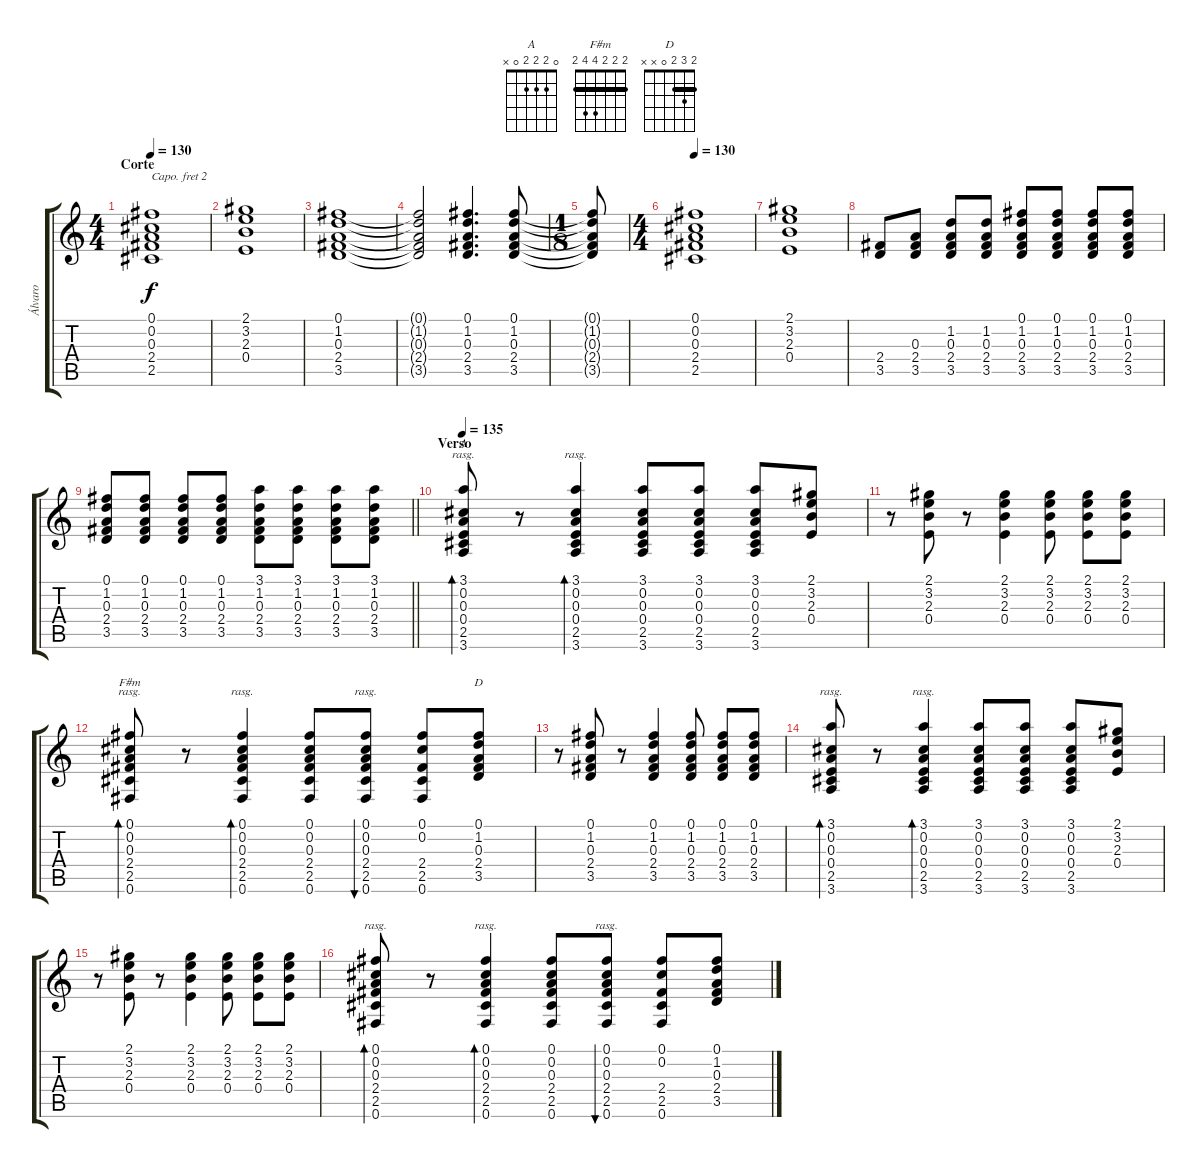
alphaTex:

\track ("Álvaro" "Álvaro") {instrument acousticguitarsteel}
\staff {score tabs}
\capo 2
\tuning (E4 B3 G3 D3 A2 E2) {hide}
\chord ("A" 0 2 2 2 0 x)
\chord ("F#m" 2 2 2 4 4 2) {barre 2}
\chord ("D" 2 3 2 0 x x) {barre 2}
\ts (4 4)
\section ("" "Corte")
\tempo 130
\clef g2
\ks c
(0.1 0.2 0.3 2.4 2.5).1{dy f balance 3} |
(2.1 3.2 2.3 0.4).1 |
(0.1 1.2 0.3 2.4 3.5).1 |
(0.1{t} 1.2{t} 0.3{t} 2.4{t} 3.5{t}).2 (0.1 1.2 0.3 2.4 3.5).4{d} (0.1 1.2 0.3 2.4 3.5).8 |
\ts (1 8)
(0.1{t} 1.2{t} 0.3{t} 2.4{t} 3.5{t}).8 |
\ts (4 4)
\tempo 130
(0.1 0.2 0.3 2.4 2.5).1{balance 3} |
(2.1 3.2 2.3 0.4).1 |
(2.4 3.5).8 (0.3 2.4 3.5).8 (1.2 0.3 2.4 3.5).8 (1.2 0.3 2.4 3.5).8 (0.1 1.2 0.3 2.4 3.5).8 (0.1 1.2 0.3 2.4 3.5).8 (0.1 1.2 0.3 2.4 3.5).8 (0.1 1.2 0.3 2.4 3.5).8 |
\barLineRight lightlight
(0.1 1.2 0.3 2.4 3.5).8 (0.1 1.2 0.3 2.4 3.5).8 (0.1 1.2 0.3 2.4 3.5).8 (0.1 1.2 0.3 2.4 3.5).8 (3.1 1.2 0.3 2.4 3.5).8 (3.1 1.2 0.3 2.4 3.5).8 (3.1 1.2 0.3 2.4 3.5).8 (3.1 1.2 0.3 2.4 3.5).8 |
\section ("" "Verso")
\tempo 135
(3.1 0.2 0.3 0.4 2.5 3.6).8{bd 30 ch "A" rasg ii volume 13 balance 10} r.8 (3.1 0.2 0.3 0.4 2.5 3.6).4{bd 30 rasg ii} (3.1 0.2 0.3 0.4 2.5 3.6).8 (3.1 0.2 0.3 0.4 2.5 3.6).8 (3.1 0.2 0.3 0.4 2.5 3.6).8 (2.1 3.2 2.3 0.4).8 |
r.8 (2.1 3.2 2.3 0.4).8 r.8 (2.1 3.2 2.3 0.4).4 (2.1 3.2 2.3 0.4).8 (2.1 3.2 2.3 0.4).8 (2.1 3.2 2.3 0.4).8 |
(0.1 0.2 0.3 2.4 2.5 0.6).8{bd 30 ch "F#m" rasg ii} r.8 (0.1 0.2 0.3 2.4 2.5 0.6).4{bd 30 rasg ii} (0.1 0.2 0.3 2.4 2.5 0.6).8 (0.1 0.2 0.3 2.4 2.5 0.6).8{bu 30 rasg ii} (0.1 0.2 2.4 2.5 0.6).8 (0.1 1.2 0.3 2.4 3.5).8{ch "D"} |
r.8 (0.1 1.2 0.3 2.4 3.5).8 r.8 (0.1 1.2 0.3 2.4 3.5).4 (0.1 1.2 0.3 2.4 3.5).8 (0.1 1.2 0.3 2.4 3.5).8 (0.1 1.2 0.3 2.4 3.5).8 |
(3.1 0.2 0.3 0.4 2.5 3.6).8{bd 30 rasg ii} r.8 (3.1 0.2 0.3 0.4 2.5 3.6).4{bd 30 rasg ii} (3.1 0.2 0.3 0.4 2.5 3.6).8 (3.1 0.2 0.3 0.4 2.5 3.6).8 (3.1 0.2 0.3 0.4 2.5 3.6).8 (2.1 3.2 2.3 0.4).8 |
r.8 (2.1 3.2 2.3 0.4).8 r.8 (2.1 3.2 2.3 0.4).4 (2.1 3.2 2.3 0.4).8 (2.1 3.2 2.3 0.4).8 (2.1 3.2 2.3 0.4).8 |
(0.1 0.2 0.3 2.4 2.5 0.6).8{bd 30 rasg ii} r.8 (0.1 0.2 0.3 2.4 2.5 0.6).4{bd 30 rasg ii} (0.1 0.2 0.3 2.4 2.5 0.6).8 (0.1 0.2 0.3 2.4 2.5 0.6).8{bu 30 rasg ii} (0.1 0.2 2.4 2.5 0.6).8 (0.1 1.2 0.3 2.4 3.5).8
